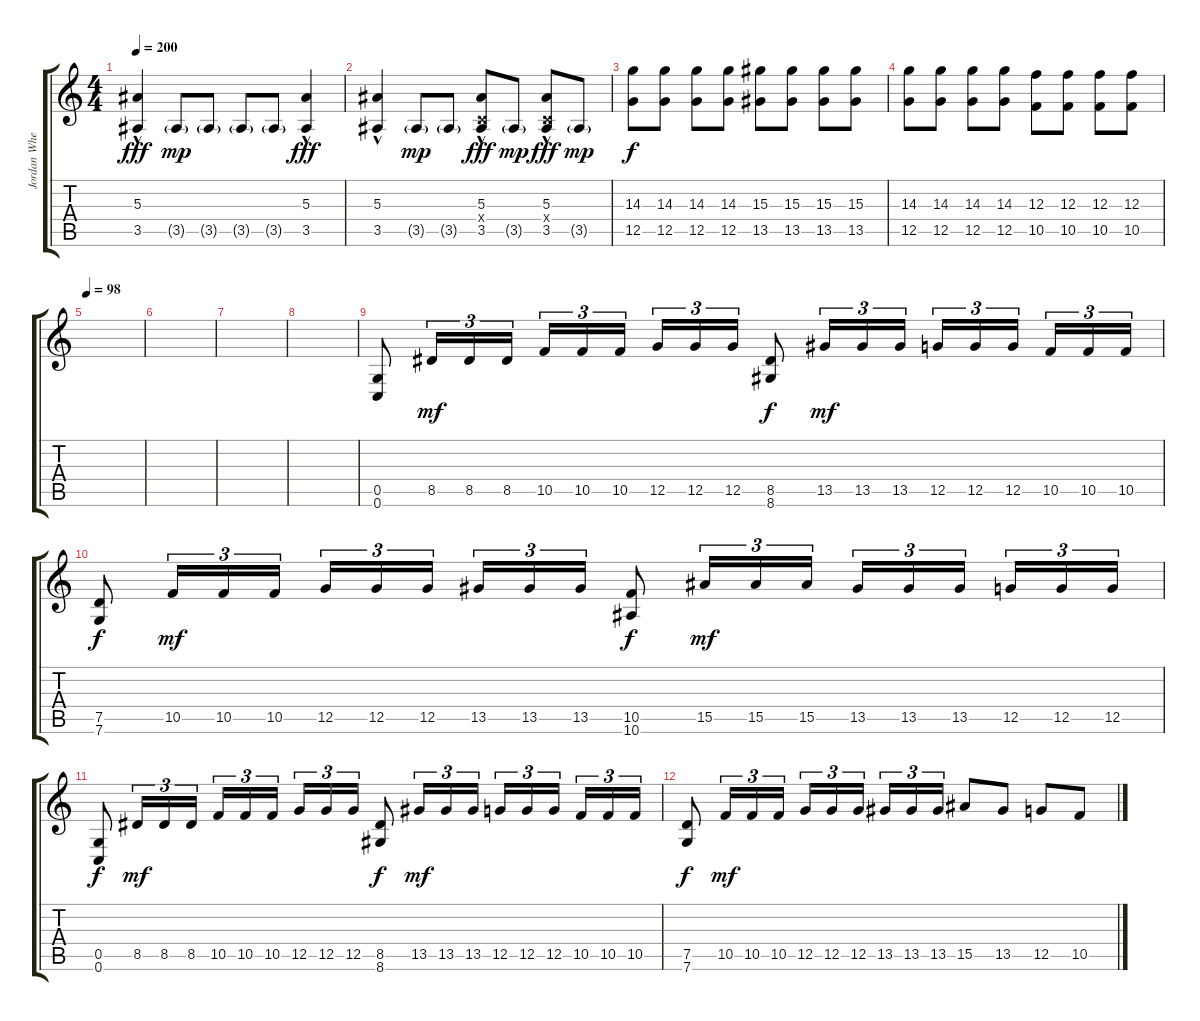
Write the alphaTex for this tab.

\track ("Jordan Whelan" "Jordan Whe") {instrument distortionguitar}
\staff {score tabs}
\tuning (D4 A4 F3 C3 G2 C2) {hide}
\ts (4 4)
\tempo 200
\clef g2
\ks c
(5.3{hac} 3.5{hac}).4{dy fff} 3.5{g}.8{dy mp} 3.5{g}.8 3.5{g}.8 3.5{g}.8 (5.3{hac} 3.5{hac}).4{dy fff} |
(5.3{hac} 3.5{hac}).4 3.5{g}.8{dy mp} 3.5{g}.8 (5.3{hac} 0.4{hac x} 3.5{hac}).8{dy fff} 3.5{g}.8{dy mp} (5.3{hac} 0.4{hac x} 3.5{hac}).8{dy fff} 3.5{g}.8{dy mp} |
(14.3 12.5).8{dy f} (14.3 12.5).8 (14.3 12.5).8 (14.3 12.5).8 (15.3 13.5).8 (15.3 13.5).8 (15.3 13.5).8 (15.3 13.5).8 |
(14.3 12.5).8 (14.3 12.5).8 (14.3 12.5).8 (14.3 12.5).8 (12.3 10.5).8 (12.3 10.5).8 (12.3 10.5).8 (12.3 10.5).8 |
\tempo 98
|
|
|
|
(0.5 0.6).8 8.5.16{tu (3 2) dy mf} 8.5.16{tu (3 2)} 8.5.16{tu (3 2)} 10.5.16{tu (3 2)} 10.5.16{tu (3 2)} 10.5.16{tu (3 2) beam splitsecondary} 12.5.16{tu (3 2)} 12.5.16{tu (3 2)} 12.5.16{tu (3 2)} (8.5 8.6).8{dy f} 13.5.16{tu (3 2) dy mf} 13.5.16{tu (3 2)} 13.5.16{tu (3 2)} 12.5.16{tu (3 2)} 12.5.16{tu (3 2)} 12.5.16{tu (3 2) beam splitsecondary} 10.5.16{tu (3 2)} 10.5.16{tu (3 2)} 10.5.16{tu (3 2)} |
(7.5 7.6).8{dy f} 10.5.16{tu (3 2) dy mf} 10.5.16{tu (3 2)} 10.5.16{tu (3 2)} 12.5.16{tu (3 2)} 12.5.16{tu (3 2)} 12.5.16{tu (3 2) beam splitsecondary} 13.5.16{tu (3 2)} 13.5.16{tu (3 2)} 13.5.16{tu (3 2)} (10.5 10.6).8{dy f} 15.5.16{tu (3 2) dy mf} 15.5.16{tu (3 2)} 15.5.16{tu (3 2)} 13.5.16{tu (3 2)} 13.5.16{tu (3 2)} 13.5.16{tu (3 2) beam splitsecondary} 12.5.16{tu (3 2)} 12.5.16{tu (3 2)} 12.5.16{tu (3 2)} |
(0.5 0.6).8{dy f} 8.5.16{tu (3 2) dy mf} 8.5.16{tu (3 2)} 8.5.16{tu (3 2)} 10.5.16{tu (3 2)} 10.5.16{tu (3 2)} 10.5.16{tu (3 2) beam splitsecondary} 12.5.16{tu (3 2)} 12.5.16{tu (3 2)} 12.5.16{tu (3 2)} (8.5 8.6).8{dy f} 13.5.16{tu (3 2) dy mf} 13.5.16{tu (3 2)} 13.5.16{tu (3 2)} 12.5.16{tu (3 2)} 12.5.16{tu (3 2)} 12.5.16{tu (3 2) beam splitsecondary} 10.5.16{tu (3 2)} 10.5.16{tu (3 2)} 10.5.16{tu (3 2)} |
(7.5 7.6).8{dy f} 10.5.16{tu (3 2) dy mf} 10.5.16{tu (3 2)} 10.5.16{tu (3 2)} 12.5.16{tu (3 2)} 12.5.16{tu (3 2)} 12.5.16{tu (3 2) beam splitsecondary} 13.5.16{tu (3 2)} 13.5.16{tu (3 2)} 13.5.16{tu (3 2)} 15.5.8 13.5.8 12.5.8 10.5.8
